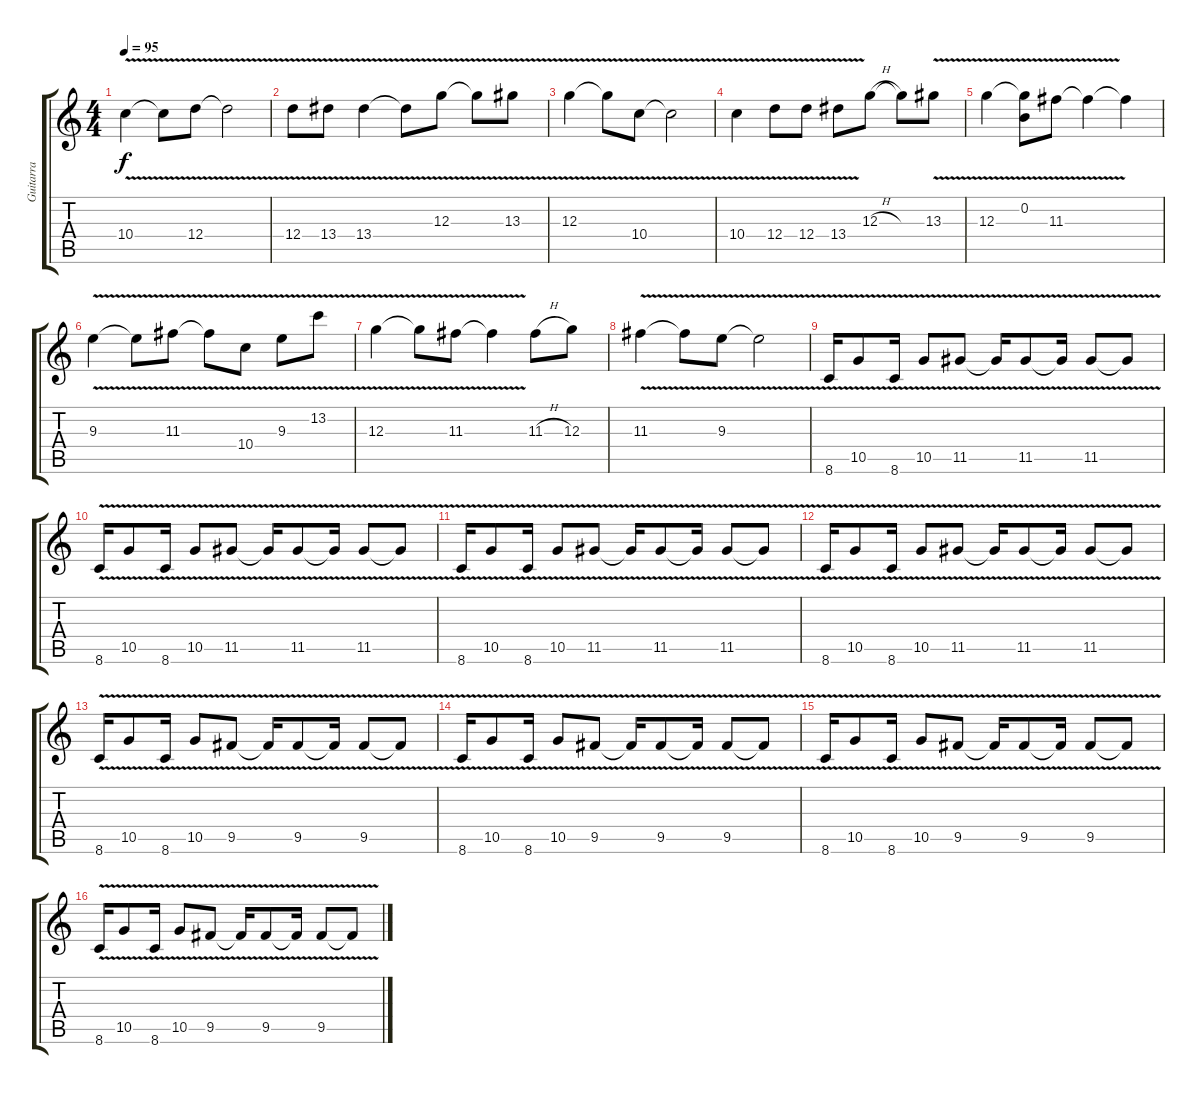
\track ("Guitarra" "Guitarra") {instrument distortionguitar}
\staff {score tabs}
\tuning (E4 B3 G3 D3 A2 E2) {hide}
\ts (4 4)
\tempo 95
\clef g2
\ks c
10.4{v}.4{dy f} 10.4{t}.8 12.4{v}.8 12.4{t}.2 |
12.4{v}.8 13.4{v}.8 13.4{v}.4 13.4{t}.8 12.3{v}.8 12.3{t}.8 13.3{v}.8 |
12.3{v}.4 12.3{t}.8 10.4{v}.8 10.4{t}.2 |
10.4{v}.4 12.4{v}.8 12.4{v}.8 13.4{v}.8 12.3{h}.8 12.3{t}.8 13.3{v}.8 |
12.3{v}.4 (0.2 12.3{t}).8 11.3{v}.8 11.3{t}.4 11.3{t}.4 |
9.3{v}.4 9.3{t}.8 11.3{v}.8 11.3{t}.8 10.4{v}.8 9.3{v}.8 13.2{v}.8 |
12.3{v}.4 12.3{t}.8 11.3{v}.8 11.3{t}.4 11.3{h}.8 12.3.8 |
11.3{v}.4 11.3{t}.8 9.3{v}.8 9.3{t}.2 |
8.6{v}.16 10.5{v}.8 8.6{v}.16 10.5{v}.8 11.5{v}.8 11.5{t}.16 11.5{v}.8 11.5{t}.16 11.5{v}.8 11.5{t}.8 |
8.6{v}.16 10.5{v}.8 8.6{v}.16 10.5{v}.8 11.5{v}.8 11.5{t}.16 11.5{v}.8 11.5{t}.16 11.5{v}.8 11.5{t}.8 |
8.6{v}.16 10.5{v}.8 8.6{v}.16 10.5{v}.8 11.5{v}.8 11.5{t}.16 11.5{v}.8 11.5{t}.16 11.5{v}.8 11.5{t}.8 |
8.6{v}.16 10.5{v}.8 8.6{v}.16 10.5{v}.8 11.5{v}.8 11.5{t}.16 11.5{v}.8 11.5{t}.16 11.5{v}.8 11.5{t}.8 |
8.6{v}.16 10.5{v}.8 8.6{v}.16 10.5{v}.8 9.5{v}.8 9.5{t}.16 9.5{v}.8 9.5{t}.16 9.5{v}.8 9.5{t}.8 |
8.6{v}.16 10.5{v}.8 8.6{v}.16 10.5{v}.8 9.5{v}.8 9.5{t}.16 9.5{v}.8 9.5{t}.16 9.5{v}.8 9.5{t}.8 |
8.6{v}.16 10.5{v}.8 8.6{v}.16 10.5{v}.8 9.5{v}.8 9.5{t}.16 9.5{v}.8 9.5{t}.16 9.5{v}.8 9.5{t}.8 |
8.6{v}.16 10.5{v}.8 8.6{v}.16 10.5{v}.8 9.5{v}.8 9.5{t}.16 9.5{v}.8 9.5{t}.16 9.5{v}.8 9.5{t}.8
